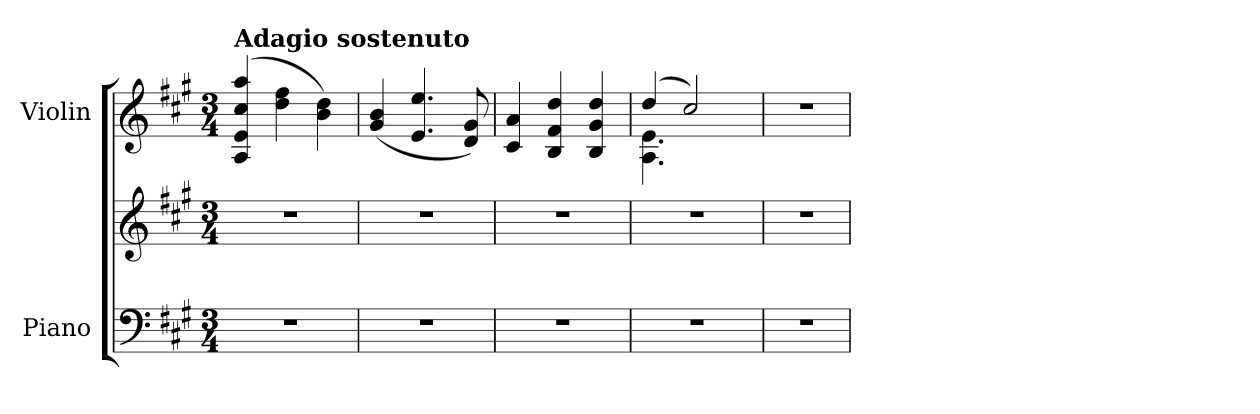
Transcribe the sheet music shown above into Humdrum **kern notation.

**kern	**kern	**kern
*part2	*part2	*part1
*staff3	*staff2	*staff1
*I"Piano	*	*I"Violin
*I'Pno.	*	*I'Vln.
*clefF4	*clefG2	*clefG2
*k[f#c#g#]	*k[f#c#g#]	*k[f#c#g#]
*M3/4	*M3/4	*M3/4
*MM55	*MM55	*MM55
=1	=1	=1
!	!	!LO:TX:B:t=Adagio sostenuto
2.r	2.r	(>4A/ 4e/ 4cc#/ 4aa/
.	.	4dd\ 4ff#\
.	.	4b\ 4dd\)
=2	=2	=2
2.r	2.r	(<4g#/ 4b/
.	.	4.e/ 4.ee/
.	.	8d/ 8g#/)
=3	=3	=3
2.r	2.r	4c#/ 4a/
.	.	4B/ 4f#/ 4dd/
.	.	4B/ 4g#/ 4dd/
=4	=4	=4
*	*	*^
2.r	2.r	(>4dd/	4.A\ 4.e\
.	.	2cc#/)	.
.	.	.	4.ryy
*	*	*v	*v
=5	=5	=5
2.r	2.r	2.r
=	=	=
*-	*-	*-
